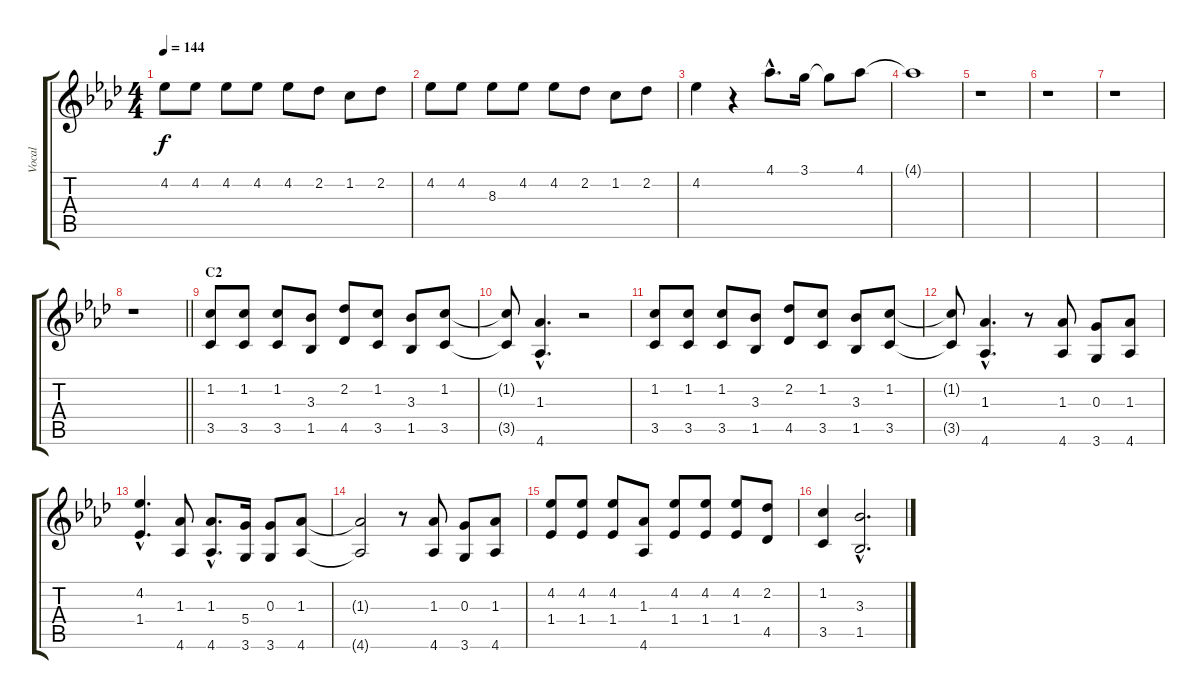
\track ("Vocal" "Vocal") {instrument ocarina}
\staff {score tabs}
\tuning (E5 B4 G4 D4 A3 E3) {hide}
\ts (4 4)
\tempo 144
\clef g2
\ks ab
4.2.8{dy f} 4.2.8 4.2.8 4.2.8 4.2.8 2.2.8 1.2.8 2.2.8 |
4.2.8 4.2.8 8.3.8 4.2.8 4.2.8 2.2.8 1.2.8 2.2.8 |
4.2.4 r.4 4.1{hac}.8{d} 3.1.16 3.1{t}.8 4.1.8 |
4.1{t}.1 |
r.1 |
r.1 |
r.1 |
\barLineRight lightlight
r.1 |
\section ("" "C2")
(1.2 3.5).8 (1.2 3.5).8 (1.2 3.5).8 (3.3 1.5).8 (2.2 4.5).8 (1.2 3.5).8 (3.3 1.5).8 (1.2 3.5).8 |
(1.2{t} 3.5{t}).8 (1.3{hac} 4.6{hac}).4{d} r.2 |
(1.2 3.5).8 (1.2 3.5).8 (1.2 3.5).8 (3.3 1.5).8 (2.2 4.5).8 (1.2 3.5).8 (3.3 1.5).8 (1.2 3.5).8 |
(1.2{t} 3.5{t}).8 (1.3{hac} 4.6{hac}).4{d} r.8 (1.3 4.6).8 (0.3 3.6).8 (1.3 4.6).8 |
(4.2{hac} 1.4{hac}).4{d} (1.3 4.6).8 (1.3{hac} 4.6{hac}).8{d} (5.4 3.6).16 (0.3 3.6).8 (1.3 4.6).8 |
(1.3{t} 4.6{t}).2 r.8 (1.3 4.6).8 (0.3 3.6).8 (1.3 4.6).8 |
(4.2 1.4).8 (4.2 1.4).8 (4.2 1.4).8 (1.3 4.6).8 (4.2 1.4).8 (4.2 1.4).8 (4.2 1.4).8 (2.2 4.5).8 |
(1.2 3.5).4 (3.3{hac} 1.5{hac}).2{d}
